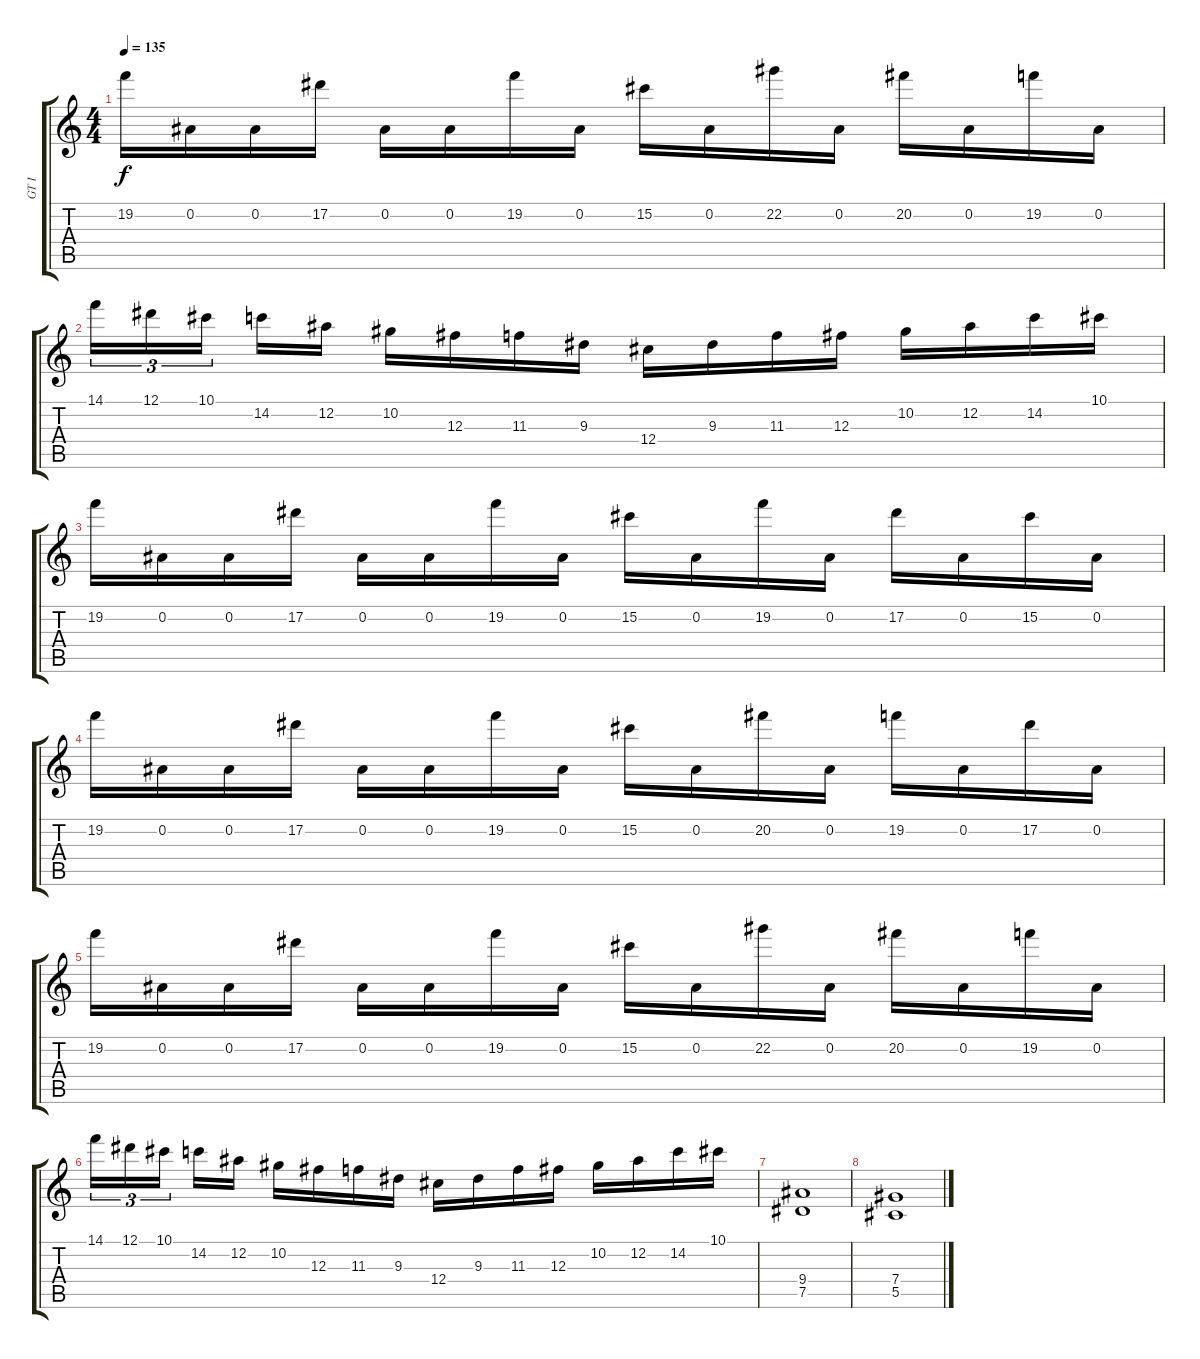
\track ("GT I" "GT I") {instrument distortionguitar}
\staff {score tabs}
\tuning (Eb4 Bb3 Gb3 Db3 Ab2 Eb2) {hide}
\ts (4 4)
\tempo 135
\clef g2
\ks c
19.2.16{dy f} 0.2.16 0.2.16 17.2.16 0.2.16 0.2.16 19.2.16 0.2.16 15.2.16 0.2.16 22.2.16 0.2.16 20.2.16 0.2.16 19.2.16 0.2.16 |
14.1.16{tu (3 2)} 12.1.16{tu (3 2)} 10.1.16{tu (3 2)} 14.2.16 12.2.16 10.2.16 12.3.16 11.3.16 9.3.16 12.4.16 9.3.16 11.3.16 12.3.16 10.2.16 12.2.16 14.2.16 10.1.16 |
19.2.16 0.2.16 0.2.16 17.2.16 0.2.16 0.2.16 19.2.16 0.2.16 15.2.16 0.2.16 19.2.16 0.2.16 17.2.16 0.2.16 15.2.16 0.2.16 |
19.2.16 0.2.16 0.2.16 17.2.16 0.2.16 0.2.16 19.2.16 0.2.16 15.2.16 0.2.16 20.2.16 0.2.16 19.2.16 0.2.16 17.2.16 0.2.16 |
19.2.16 0.2.16 0.2.16 17.2.16 0.2.16 0.2.16 19.2.16 0.2.16 15.2.16 0.2.16 22.2.16 0.2.16 20.2.16 0.2.16 19.2.16 0.2.16 |
14.1.16{tu (3 2)} 12.1.16{tu (3 2)} 10.1.16{tu (3 2)} 14.2.16 12.2.16 10.2.16 12.3.16 11.3.16 9.3.16 12.4.16 9.3.16 11.3.16 12.3.16 10.2.16 12.2.16 14.2.16 10.1.16 |
(9.4 7.5).1 |
(7.4 5.5).1
